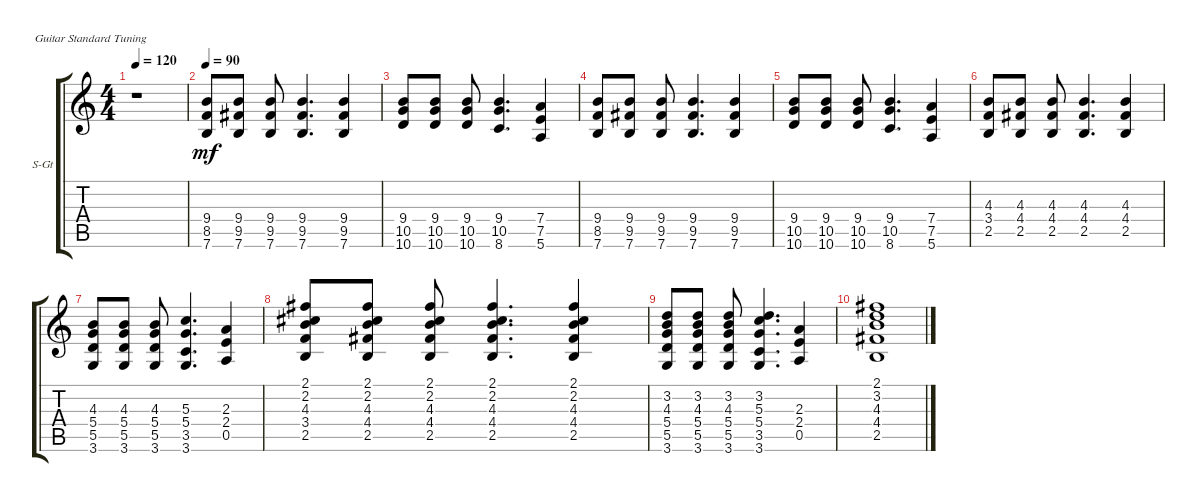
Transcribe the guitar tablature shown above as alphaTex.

\defaultSystemsLayout 4
\bracketExtendMode groupsimilarinstruments
\firstSystemTrackNameOrientation horizontal
\otherSystemsTrackNameOrientation horizontal
\track ("Steel Guitar" "S-Gt") {instrument acousticguitarsteel}
\staff {score tabs}
\tuning (E4 B3 G3 D3 A2 E2)
\ts (4 4)
\tempo 120
\clef g2
\ks c
r.1{dy mf} |
\tempo 90
(7.6 8.5 9.4).8 (9.5 7.6 9.4).8 (9.4 9.5 7.6).8 (9.4 9.5 7.6).4{d} (9.4 9.5 7.6).4 |
(9.4 10.5 10.6).8 (9.4 10.5 10.6).8 (9.4 10.5 10.6).8 (9.4 10.5 8.6).4{d} (7.4 7.5 5.6).4 |
(7.6 8.5 9.4).8 (9.5 7.6 9.4).8 (9.4 9.5 7.6).8 (9.4 9.5 7.6).4{d} (9.4 9.5 7.6).4 |
(9.4 10.5 10.6).8 (9.4 10.5 10.6).8 (9.4 10.5 10.6).8 (9.4 10.5 8.6).4{d} (7.4 7.5 5.6).4 |
(2.5 3.4 4.3).8 (4.4 2.5 4.3).8 (4.3 4.4 2.5).8 (4.3 4.4 2.5).4{d} (4.3 4.4 2.5).4 |
(4.3 5.4 5.5 3.6).8 (4.3 5.4 5.5 3.6).8 (4.3 5.4 5.5 3.6).8 (5.3 5.4 3.5 3.6).4{d} (2.3 2.4 0.5).4 |
(2.5 3.4 4.3 2.2 2.1).8 (4.4 2.5 4.3 2.2 2.1).8 (4.3 4.4 2.5 2.2 2.1).8 (4.3 4.4 2.5 2.1 2.2).4{d} (4.3 4.4 2.5 2.2 2.1).4 |
(4.3 5.4 5.5 3.6 3.2).8 (4.3 5.4 5.5 3.6 3.2).8 (4.3 5.4 5.5 3.6 3.2).8 (5.3 5.4 3.5 3.6 3.2).4{d} (2.3 2.4 0.5).4 |
(2.5 4.4 4.3 3.2 2.1).1
